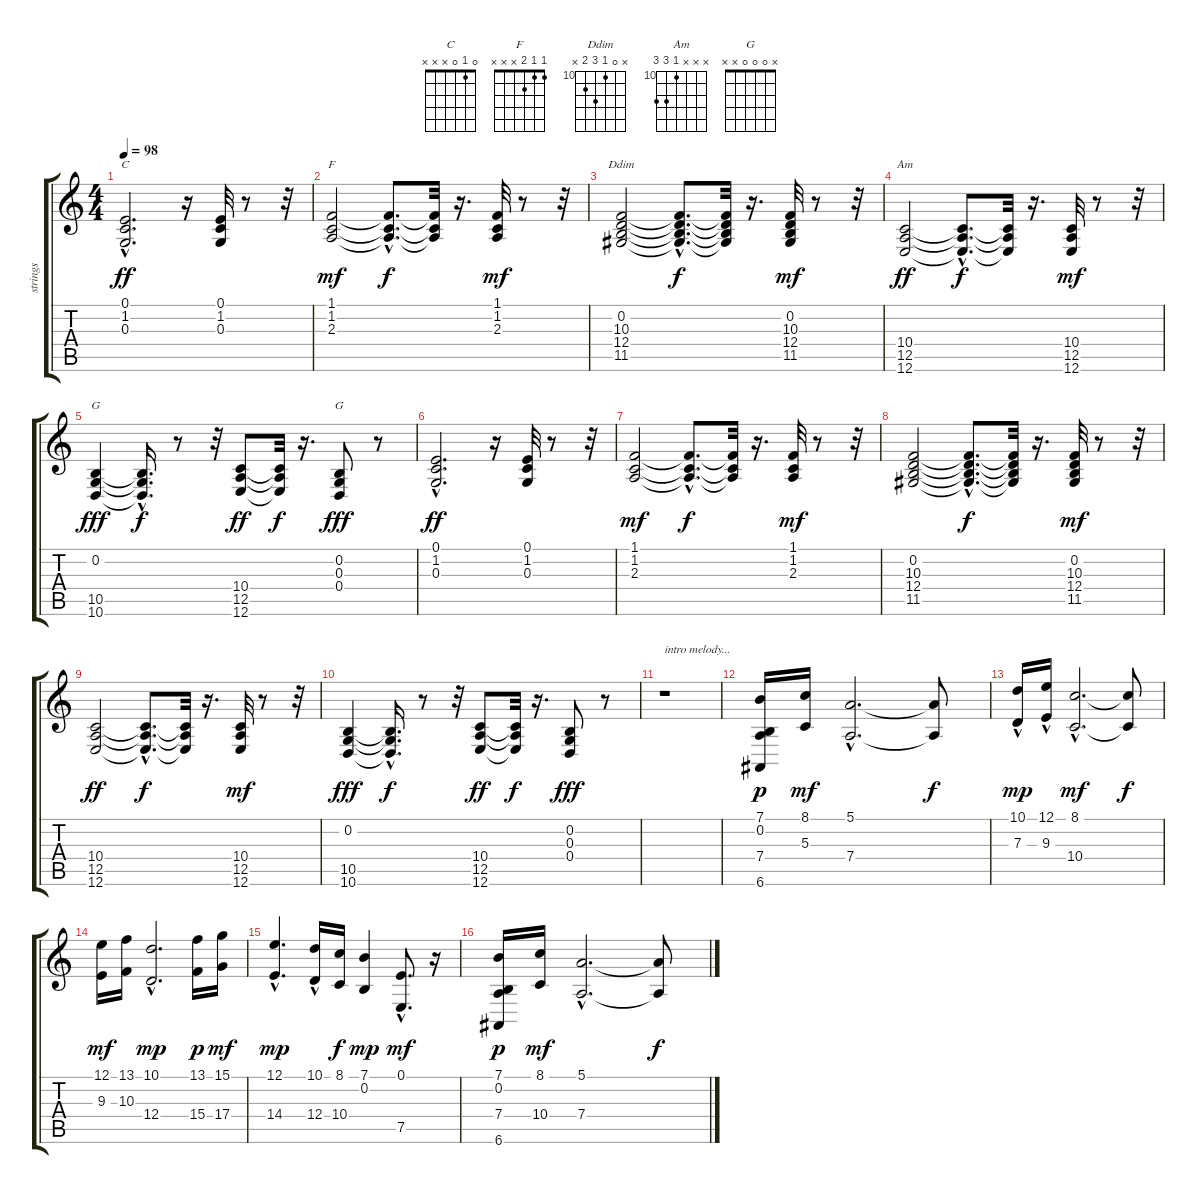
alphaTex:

\track ("strings" "strings") {instrument stringensemble1}
\staff {score tabs}
\tuning (E4 B3 G3 D3 A2 E2) {hide}
\chord ("C" 0 1 0 x x x)
\chord ("F" 1 1 2 x x x)
\chord ("Ddim" x 0 10 12 11 x) {firstfret 10}
\chord ("Am" x x x 10 12 12) {firstfret 10}
\chord ("G" x 0 x x 10 10) {firstfret 10}
\chord ("G" x 0 0 0 x x)
\ts (4 4)
\tempo 98
\clef g2
\ks c
(0.1{hac} 1.2 0.3).2{d ch "C" dy ff} r.16 (0.1 1.2 0.3).32 r.8 r.32 |
(1.1 1.2 2.3).2{ch "F" dy mf} (1.1{hac t} 1.2{hac t} 2.3{hac t}).8{d dy f} (1.1{t} 1.2{t} 2.3{t}).32 r.16{d} (1.1 1.2 2.3).32{dy mf} r.8 r.32 |
(0.2 10.3 12.4 11.5).2{ch "Ddim"} (0.2{hac t} 10.3{hac t} 12.4{hac t} 11.5{hac t}).8{d dy f} (0.2{t} 10.3{t} 12.4{t} 11.5{t}).32 r.16{d} (0.2 10.3 12.4 11.5).32{dy mf} r.8 r.32 |
(10.4 12.5 12.6).2{ch "Am" dy ff} (10.4{hac t} 12.5{hac t} 12.6{hac t}).8{d dy f} (10.4{t} 12.5{t} 12.6{t}).32 r.16{d} (10.4 12.5 12.6).32{dy mf} r.8 r.32 |
(0.2 10.5 10.6).4{ch "G" dy fff} (0.2{hac t} 10.5{hac t} 10.6{hac t}).16{d dy f} r.8 r.32 (10.4 12.5 12.6).8{dy ff} (10.4{t} 12.5{t} 12.6{t}).32{dy f} r.16{d} (0.2 0.3 0.4).8{ch "G" dy fff} r.8 |
(0.1{hac} 1.2 0.3).2{d dy ff} r.16 (0.1 1.2 0.3).32 r.8 r.32 |
(1.1 1.2 2.3).2{dy mf} (1.1{hac t} 1.2{hac t} 2.3{hac t}).8{d dy f} (1.1{t} 1.2{t} 2.3{t}).32 r.16{d} (1.1 1.2 2.3).32{dy mf} r.8 r.32 |
(0.2 10.3 12.4 11.5).2 (0.2{hac t} 10.3{hac t} 12.4{hac t} 11.5{hac t}).8{d dy f} (0.2{t} 10.3{t} 12.4{t} 11.5{t}).32 r.16{d} (0.2 10.3 12.4 11.5).32{dy mf} r.8 r.32 |
(10.4 12.5 12.6).2{dy ff} (10.4{hac t} 12.5{hac t} 12.6{hac t}).8{d dy f} (10.4{t} 12.5{t} 12.6{t}).32 r.16{d} (10.4 12.5 12.6).32{dy mf} r.8 r.32 |
(0.2 10.5 10.6).4{dy fff} (0.2{hac t} 10.5{hac t} 10.6{hac t}).16{d dy f} r.8 r.32 (10.4 12.5 12.6).8{dy ff} (10.4{t} 12.5{t} 12.6{t}).32{dy f} r.16{d} (0.2 0.3 0.4).8{dy fff} r.8 |
r.1{txt "intro melody..."} |
(7.1 0.2 7.4 6.6).16{dy p instrument stringensemble1} (8.1 5.3).16{dy mf} (5.1{hac} 7.4{hac}).2{d} (5.1{t} 7.4{t}).8{dy f} |
(10.1{hac} 7.3).16{dy mp} (12.1 9.3{hac}).16 (8.1{hac} 10.4{hac}).2{d dy mf} (8.1{t} 10.4{t}).8{dy f} |
(12.1 9.3).16{dy mf} (13.1 10.3).16 (10.1{hac} 12.4{hac}).2{d dy mp} (13.1 15.4).16{dy p} (15.1 17.4).16{dy mf} |
(12.1{hac} 14.4{hac}).4{d dy mp} (10.1{hac} 12.4).16 (8.1 10.4).16{dy f} (7.1 0.2).4{dy mp} (0.1{hac} 7.5{hac}).8{d dy mf} r.16 |
(7.1 0.2 7.4 6.6).16{dy p} (8.1 10.4).16{dy mf} (5.1{hac} 7.4{hac}).2{d} (5.1{t} 7.4{t}).8{dy f}
